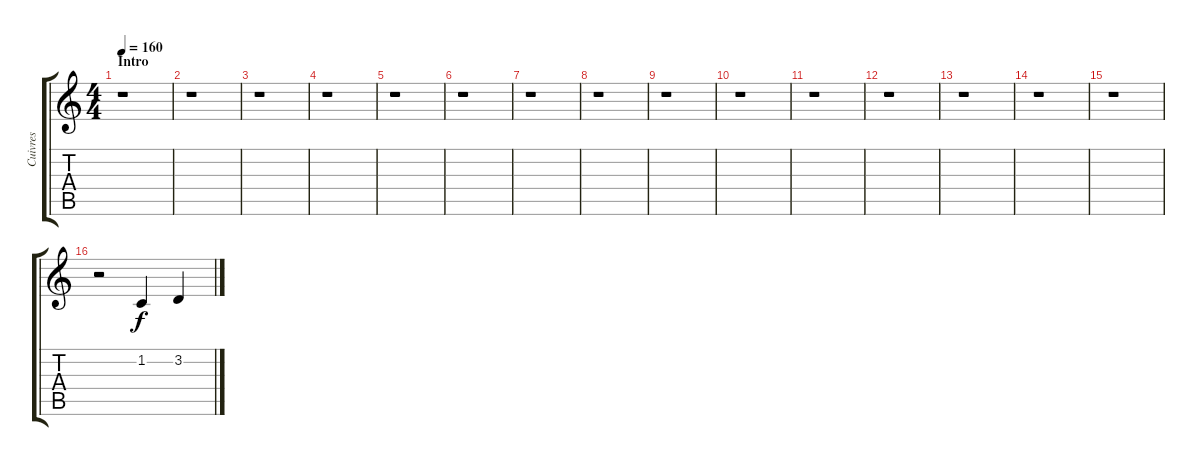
\track ("Cuivres" "Cuivres") {instrument brasssection}
\staff {score tabs}
\tuning (E4 B3 G3 D3 A2 E2) {hide}
\ts (4 4)
\section ("" "Intro")
\tempo 160
\clef g2
\ks c
r.1{dy f instrument brasssection} |
r.1 |
r.1 |
r.1 |
r.1 |
r.1 |
r.1 |
r.1 |
r.1 |
r.1 |
r.1 |
r.1 |
r.1 |
r.1 |
r.1 |
r.2 1.2.4 3.2.4
